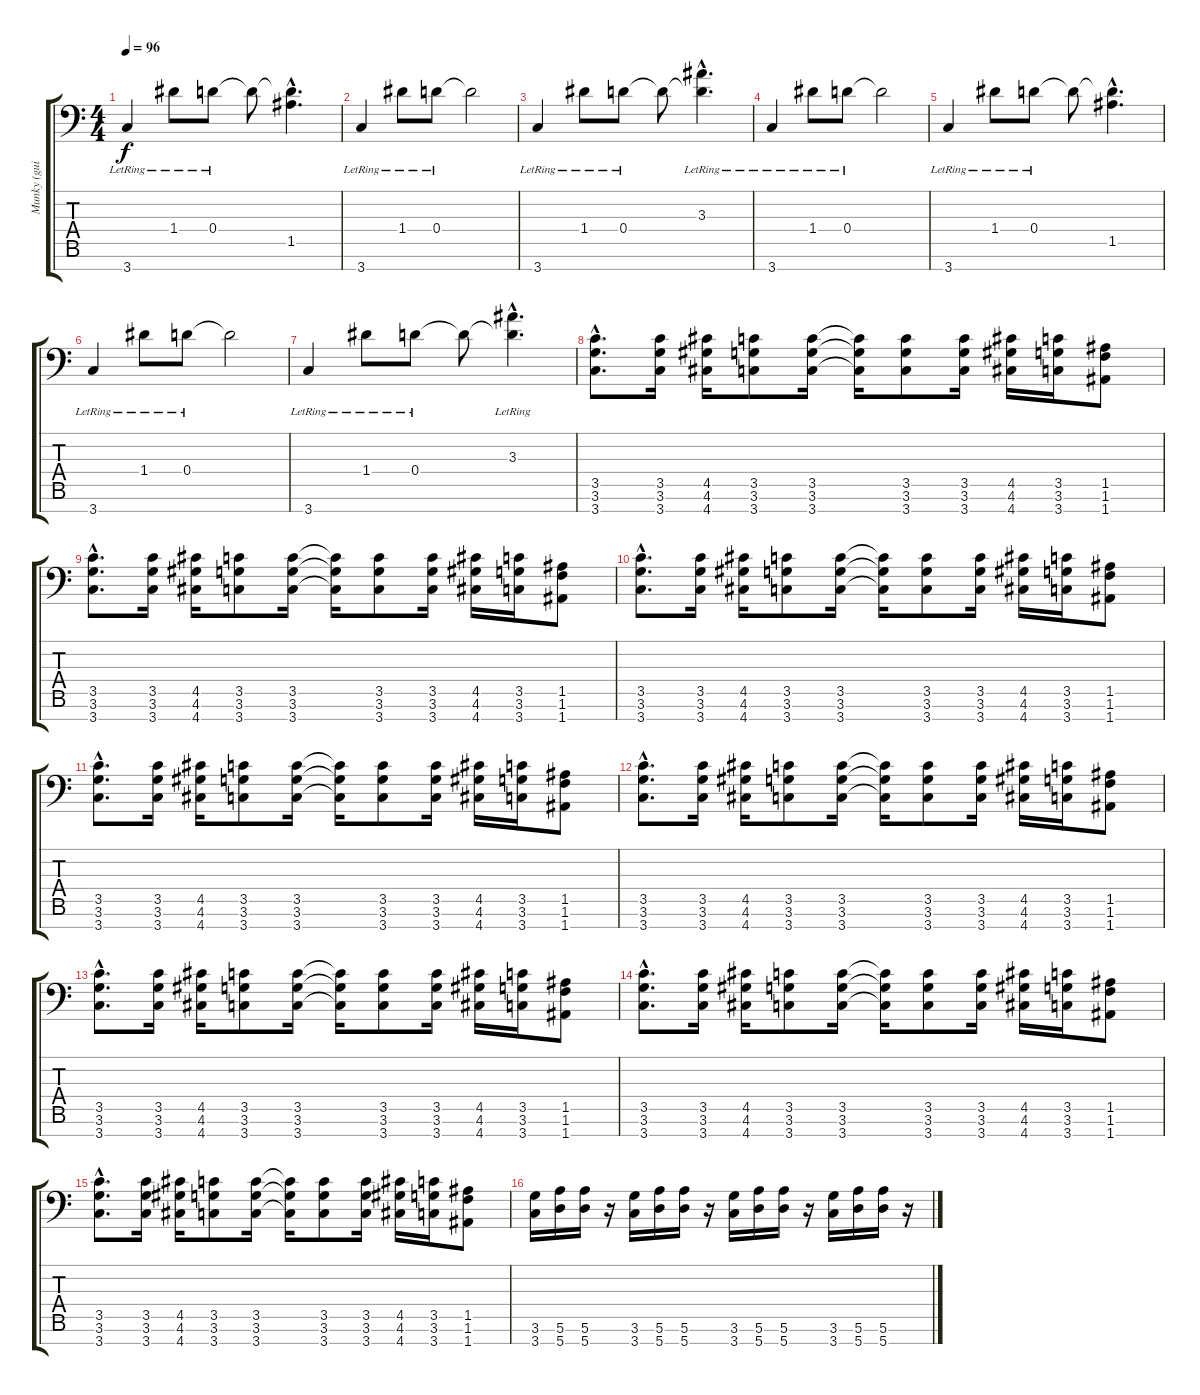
\track ("Munky (guitar 1)" "Munky (gui") {instrument overdrivenguitar}
\staff {score tabs}
\tuning (E4 B3 G3 D3 A2 E2 A1) {hide}
\ts (4 4)
\tempo 96
\clef f4
\ks c
3.7{lr}.4{dy f instrument electricguitarclean} 1.4{lr}.8 0.4{lr}.8 0.4{t}.8 (0.4{hac t} 1.5{hac}).4{d} |
3.7{lr}.4{instrument electricguitarclean} 1.4{lr}.8 0.4{lr}.8 0.4{t}.2 |
3.7{lr}.4{instrument electricguitarclean} 1.4{lr}.8 0.4{lr}.8 0.4{t}.8 (3.3{hac lr} 0.4{hac t}).4{d} |
3.7{lr}.4{instrument electricguitarclean} 1.4{lr}.8 0.4{lr}.8 0.4{t}.2 |
3.7{lr}.4{instrument electricguitarclean} 1.4{lr}.8 0.4{lr}.8 0.4{t}.8 (0.4{hac t} 1.5{hac}).4{d} |
3.7{lr}.4{instrument electricguitarclean} 1.4{lr}.8 0.4{lr}.8 0.4{t}.2 |
3.7{lr}.4{instrument electricguitarclean} 1.4{lr}.8 0.4{lr}.8 0.4{t}.8 (3.3{hac lr} 0.4{hac t}).4{d} |
(3.5{hac} 3.6{hac} 3.7{hac}).8{d volume 16 instrument distortionguitar} (3.5 3.6 3.7).16 (4.5 4.6 4.7).16 (3.5 3.6 3.7).8 (3.5 3.6 3.7).16 (3.5{t} 3.6{t} 3.7{t}).16 (3.5 3.6 3.7).8 (3.5 3.6 3.7).16 (4.5 4.6 4.7).16 (3.5 3.6 3.7).16 (1.5 1.6 1.7).8 |
(3.5{hac} 3.6{hac} 3.7{hac}).8{d} (3.5 3.6 3.7).16 (4.5 4.6 4.7).16 (3.5 3.6 3.7).8 (3.5 3.6 3.7).16 (3.5{t} 3.6{t} 3.7{t}).16 (3.5 3.6 3.7).8 (3.5 3.6 3.7).16 (4.5 4.6 4.7).16 (3.5 3.6 3.7).16 (1.5 1.6 1.7).8 |
(3.5{hac} 3.6{hac} 3.7{hac}).8{d} (3.5 3.6 3.7).16 (4.5 4.6 4.7).16 (3.5 3.6 3.7).8 (3.5 3.6 3.7).16 (3.5{t} 3.6{t} 3.7{t}).16 (3.5 3.6 3.7).8 (3.5 3.6 3.7).16 (4.5 4.6 4.7).16 (3.5 3.6 3.7).16 (1.5 1.6 1.7).8 |
(3.5{hac} 3.6{hac} 3.7{hac}).8{d} (3.5 3.6 3.7).16 (4.5 4.6 4.7).16 (3.5 3.6 3.7).8 (3.5 3.6 3.7).16 (3.5{t} 3.6{t} 3.7{t}).16 (3.5 3.6 3.7).8 (3.5 3.6 3.7).16 (4.5 4.6 4.7).16 (3.5 3.6 3.7).16 (1.5 1.6 1.7).8 |
(3.5{hac} 3.6{hac} 3.7{hac}).8{d} (3.5 3.6 3.7).16 (4.5 4.6 4.7).16 (3.5 3.6 3.7).8 (3.5 3.6 3.7).16 (3.5{t} 3.6{t} 3.7{t}).16 (3.5 3.6 3.7).8 (3.5 3.6 3.7).16 (4.5 4.6 4.7).16 (3.5 3.6 3.7).16 (1.5 1.6 1.7).8 |
(3.5{hac} 3.6{hac} 3.7{hac}).8{d} (3.5 3.6 3.7).16 (4.5 4.6 4.7).16 (3.5 3.6 3.7).8 (3.5 3.6 3.7).16 (3.5{t} 3.6{t} 3.7{t}).16 (3.5 3.6 3.7).8 (3.5 3.6 3.7).16 (4.5 4.6 4.7).16 (3.5 3.6 3.7).16 (1.5 1.6 1.7).8 |
(3.5{hac} 3.6{hac} 3.7{hac}).8{d} (3.5 3.6 3.7).16 (4.5 4.6 4.7).16 (3.5 3.6 3.7).8 (3.5 3.6 3.7).16 (3.5{t} 3.6{t} 3.7{t}).16 (3.5 3.6 3.7).8 (3.5 3.6 3.7).16 (4.5 4.6 4.7).16 (3.5 3.6 3.7).16 (1.5 1.6 1.7).8 |
(3.5{hac} 3.6{hac} 3.7{hac}).8{d} (3.5 3.6 3.7).16 (4.5 4.6 4.7).16 (3.5 3.6 3.7).8 (3.5 3.6 3.7).16 (3.5{t} 3.6{t} 3.7{t}).16 (3.5 3.6 3.7).8 (3.5 3.6 3.7).16 (4.5 4.6 4.7).16 (3.5 3.6 3.7).16 (1.5 1.6 1.7).8 |
(3.6 3.7).16 (5.6 5.7).16 (5.6 5.7).16 r.16 (3.6 3.7).16 (5.6 5.7).16 (5.6 5.7).16 r.16 (3.6 3.7).16 (5.6 5.7).16 (5.6 5.7).16 r.16 (3.6 3.7).16 (5.6 5.7).16 (5.6 5.7).16 r.16
